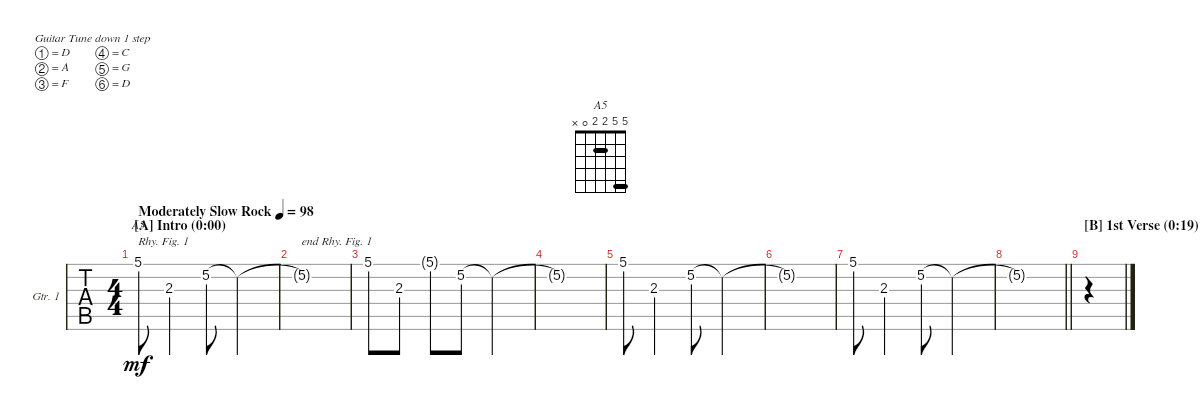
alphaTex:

\defaultSystemsLayout 4
\bracketExtendMode groupsimilarinstruments
\firstSystemTrackNameOrientation horizontal
\otherSystemsTrackNameOrientation horizontal
\track ("Guitar 1" "Gtr. 1") {instrument electricguitarclean}
\staff {tabs}
\tuning (D4 A3 F3 C3 G2 D2)
\chord ("A5" 5 5 2 2 0 x) {barre (2 5)}
\ts (4 4)
\section ("A" "Intro (0:00)")
\tempo (98 "Moderately Slow Rock")
\clef g2
\ks c
5.1.8{ch "A5" txt "Rhy. Fig. 1" dy mf instrument electricguitarclean} 2.3.4 5.2.8 5.2{t}.2 |
5.2{t}.1{txt "end Rhy. Fig. 1"} |
5.1.8 2.3.8 5.1{g}.8 5.2.8 5.2{t}.2 |
5.2{t}.1 |
5.1.8 2.3.4 5.2.8 5.2{t}.2 |
5.2{t}.1 |
5.1.8 2.3.4 5.2.8 5.2{t}.2 |
\barLineRight lightlight
5.2{t}.1 |
\section ("B" "1st Verse (0:19)")
